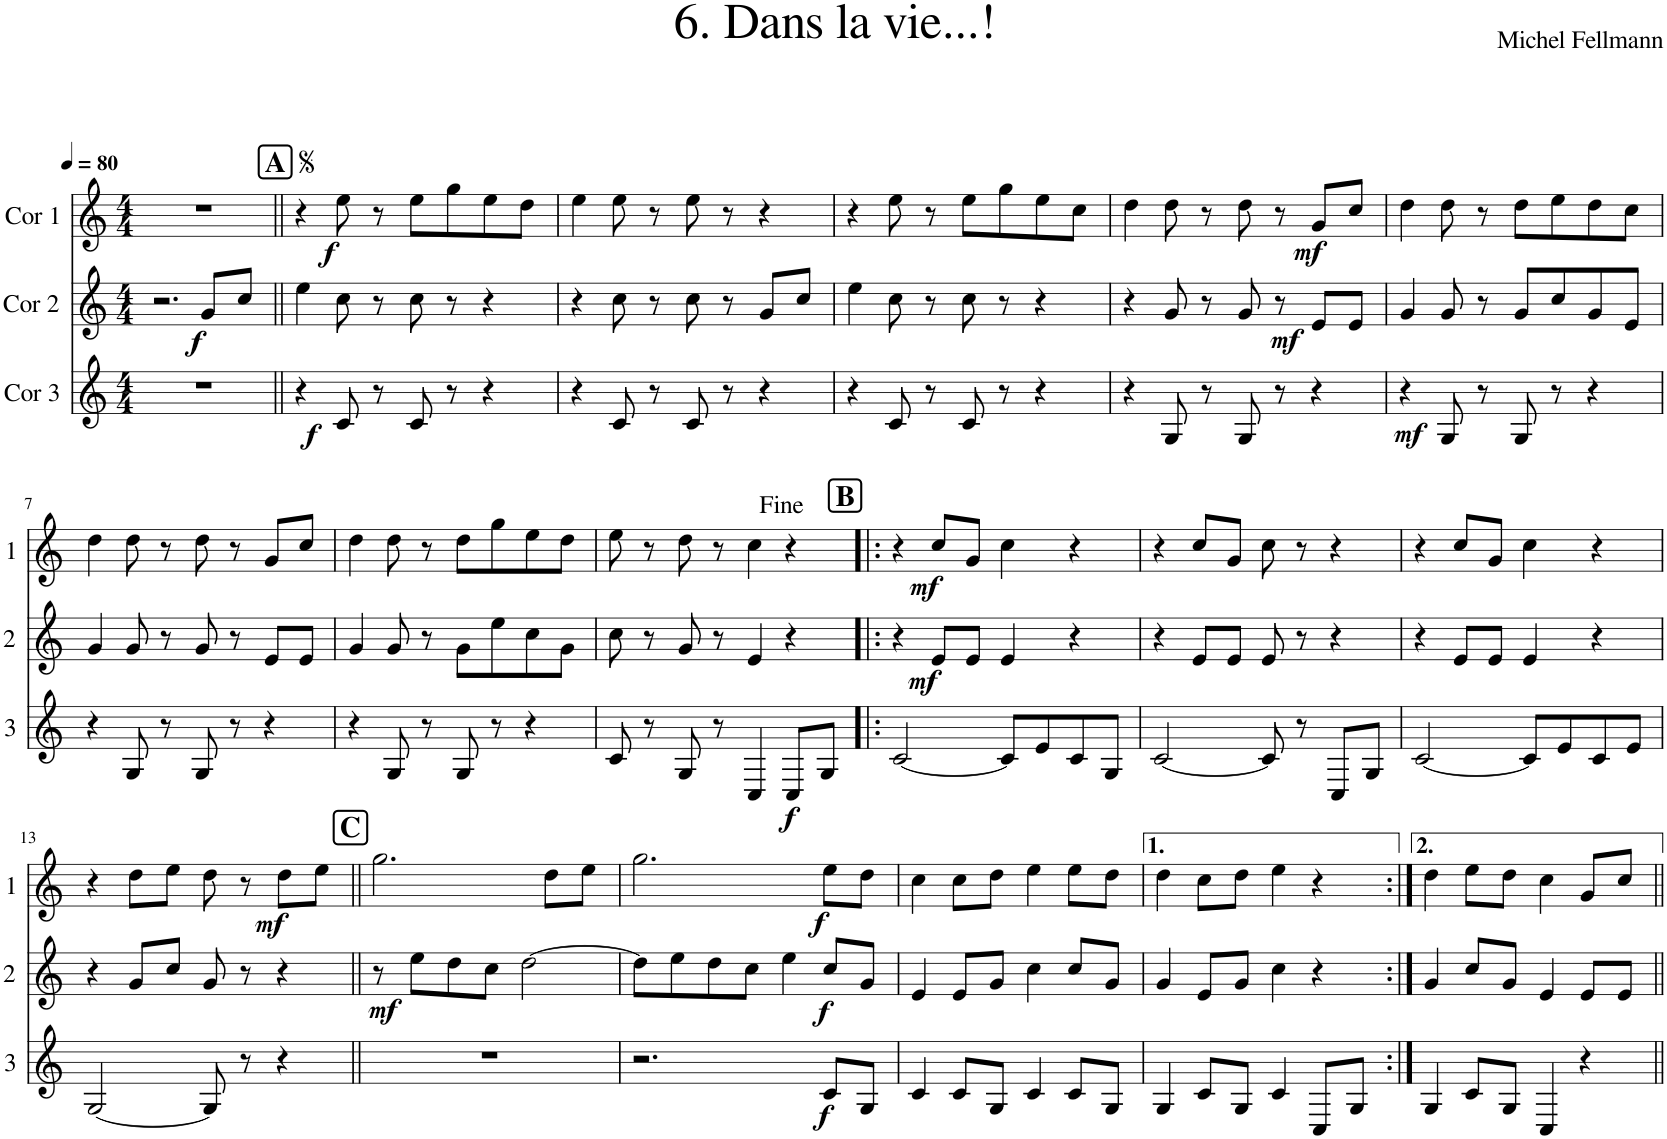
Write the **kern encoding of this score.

**kern	**dynam	**kern	**dynam	**kern	**dynam
*part3	*part3	*part2	*part2	*part1	*part1
*staff3	*staff3	*staff2	*staff2	*staff1	*staff1
*I"Cor 3	*	*I"Cor 2	*	*I"Cor 1	*
*clefG2	*	*clefG2	*	*clefG2	*
*Trd4c7	*	*Trd4c7	*	*Trd4c7	*
*k[]	*	*k[]	*	*k[]	*
*M4/4	*	*M4/4	*	*M4/4	*
*MM80	*	*MM80	*	*MM80	*
=1	=1	=1	=1	=1	=1
1r	.	2.r	.	1r	.
!	!	!	!LO:DY:b	!	!
.	.	8g/L	f	.	.
.	.	8cc/J	.	.	.
!!LO:REH:place=s1:a:B:cj:fs=14:t=A
=2||	=2||	=2||	=2||	=2||	=2||
!	!LO:DY:b	!	!	!	!
4r	f	4ee\	.	4r	.
!	!	!	!	!	!LO:DY:b
8c/	.	8cc\	.	8ee\	f
8r	.	8r	.	8r	.
8c/	.	8cc\	.	8ee\L	.
8r	.	8r	.	8gg\	.
4r	.	4r	.	8ee\	.
.	.	.	.	8dd\J	.
=3	=3	=3	=3	=3	=3
4r	.	4r	.	4ee\	.
8c/	.	8cc\	.	8ee\	.
8r	.	8r	.	8r	.
8c/	.	8cc\	.	8ee\	.
8r	.	8r	.	8r	.
4r	.	8g/L	.	4r	.
.	.	8cc/J	.	.	.
=4	=4	=4	=4	=4	=4
4r	.	4ee\	.	4r	.
8c/	.	8cc\	.	8ee\	.
8r	.	8r	.	8r	.
8c/	.	8cc\	.	8ee\L	.
8r	.	8r	.	8gg\	.
4r	.	4r	.	8ee\	.
.	.	.	.	8cc\J	.
=5	=5	=5	=5	=5	=5
4r	.	4r	.	4dd\	.
8G/	.	8g/	.	8dd\	.
8r	.	8r	.	8r	.
8G/	.	8g/	.	8dd\	.
!	!	!	!LO:DY:b	!	!
8r	.	8r	mf	8r	.
!	!	!	!	!	!LO:DY:b
4r	.	8e/L	.	8g/L	mf
.	.	8e/J	.	8cc/J	.
=6	=6	=6	=6	=6	=6
!	!LO:DY:b	!	!	!	!
4r	mf	4g/	.	4dd\	.
8G/	.	8g/	.	8dd\	.
8r	.	8r	.	8r	.
8G/	.	8g/L	.	8dd\L	.
8r	.	8cc/	.	8ee\	.
4r	.	8g/	.	8dd\	.
.	.	8e/J	.	8cc\J	.
!!LO:LB:g=z
=7	=7	=7	=7	=7	=7
4r	.	4g/	.	4dd\	.
8G/	.	8g/	.	8dd\	.
8r	.	8r	.	8r	.
8G/	.	8g/	.	8dd\	.
8r	.	8r	.	8r	.
4r	.	8e/L	.	8g/L	.
.	.	8e/J	.	8cc/J	.
=8	=8	=8	=8	=8	=8
4r	.	4g/	.	4dd\	.
8G/	.	8g/	.	8dd\	.
8r	.	8r	.	8r	.
8G/	.	8g\L	.	8dd\L	.
8r	.	8ee\	.	8gg\	.
4r	.	8cc\	.	8ee\	.
.	.	8g\J	.	8dd\J	.
=9	=9	=9	=9	=9	=9
8c/	.	8cc\	.	8ee\	.
8r	.	8r	.	8r	.
8G/	.	8g/	.	8dd\	.
8r	.	8r	.	8r	.
4C/	.	4e/	.	4cc\	.
!	!LO:DY:b	!	!	!	!
8C/L	f	4r	.	4r	.
8G/J	.	.	.	.	.
!!LO:REH:place=s1:a:B:cj:fs=14:t=B
=10!|:	=10!|:	=10!|:	=10!|:	=10!|:	=10!|:
[2c/	.	4r	.	4r	.
!	!	!	!LO:DY:b	!	!LO:DY:b
.	.	8e/L	mf	8cc/L	mf
.	.	8e/J	.	8g/J	.
8c/L]	.	4e/	.	4cc\	.
8e/	.	.	.	.	.
8c/	.	4r	.	4r	.
8G/J	.	.	.	.	.
=11	=11	=11	=11	=11	=11
[2c/	.	4r	.	4r	.
.	.	8e/L	.	8cc/L	.
.	.	8e/J	.	8g/J	.
8c/]	.	8e/	.	8cc\	.
8r	.	8r	.	8r	.
8C/L	.	4r	.	4r	.
8G/J	.	.	.	.	.
=12	=12	=12	=12	=12	=12
[2c/	.	4r	.	4r	.
.	.	8e/L	.	8cc/L	.
.	.	8e/J	.	8g/J	.
8c/L]	.	4e/	.	4cc\	.
8e/	.	.	.	.	.
8c/	.	4r	.	4r	.
8e/J	.	.	.	.	.
!!LO:LB:g=z
=13	=13	=13	=13	=13	=13
[2G/	.	4r	.	4r	.
.	.	8g/L	.	8dd\L	.
.	.	8cc/J	.	8ee\J	.
8G/]	.	8g/	.	8dd\	.
8r	.	8r	.	8r	.
!	!	!	!	!	!LO:DY:b
4r	.	4r	.	8dd\L	mf
.	.	.	.	8ee\J	.
!!LO:REH:place=s1:a:B:cj:fs=14:t=C
=14||	=14||	=14||	=14||	=14||	=14||
!	!	!	!LO:DY:b	!	!
1r	.	8r	mf	2.gg\	.
.	.	8ee\L	.	.	.
.	.	8dd\	.	.	.
.	.	8cc\J	.	.	.
.	.	[2dd\	.	.	.
.	.	.	.	8dd\L	.
.	.	.	.	8ee\J	.
=15	=15	=15	=15	=15	=15
2.r	.	8dd\L]	.	2.gg\	.
.	.	8ee\	.	.	.
.	.	8dd\	.	.	.
.	.	8cc\J	.	.	.
.	.	4ee\	.	.	.
!	!LO:DY:b	!	!LO:DY:b	!	!LO:DY:b
8c/L	f	8cc/L	f	8ee\L	f
8G/J	.	8g/J	.	8dd\J	.
=16	=16	=16	=16	=16	=16
4c/	.	4e/	.	4cc\	.
8c/L	.	8e/L	.	8cc\L	.
8G/J	.	8g/J	.	8dd\J	.
4c/	.	4cc\	.	4ee\	.
8c/L	.	8cc/L	.	8ee\L	.
8G/J	.	8g/J	.	8dd\J	.
=17	=17	=17	=17	=17	=17
4G/	.	4g/	.	4dd\	.
8c/L	.	8e/L	.	8cc\L	.
8G/J	.	8g/J	.	8dd\J	.
4c/	.	4cc\	.	4ee\	.
8C/L	.	4r	.	4r	.
8G/J	.	.	.	.	.
=18:|!	=18:|!	=18:|!	=18:|!	=18:|!	=18:|!
4G/	.	4g/	.	4dd\	.
8c/L	.	8cc/L	.	8ee\L	.
8G/J	.	8g/J	.	8dd\J	.
4C/	.	4e/	.	4cc\	.
4r	.	8e/L	.	8g/L	.
.	.	8e/J	.	8cc/J	.
=||	=||	=||	=||	=||	=||
*-	*-	*-	*-	*-	*-
